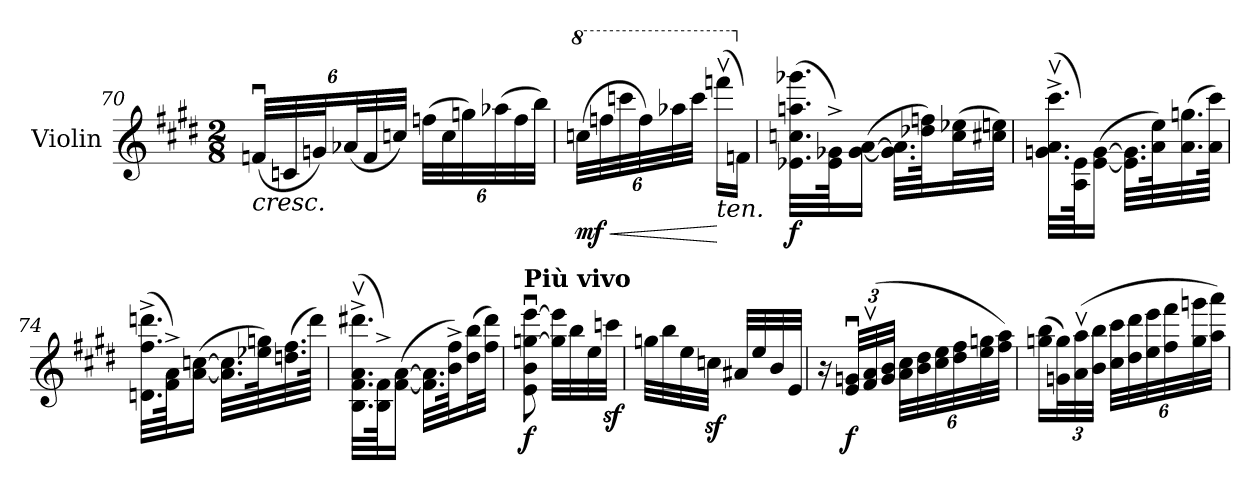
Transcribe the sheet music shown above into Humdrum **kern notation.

**kern	**dynam
*part1	*part1
*staff1	*staff1
*I"Violin	*
*I'Vln.	*
*clefG2	*
*k[f#c#g#d#]	*
*M2/8	*
*Xbrackettup	*
=70	=70
!LO:TX:b:i:t=cresc.	!
(48fnu/LLL	.
48cn/	.
48gn/J)	.
(48a-X/L	.
48f/	.
48ccn/JJJ)	.
(48ffn\LLL	.
48cc\	.
48ggn\)	.
(48aa-X\	.
48ff\	.
48bb\JJJ)	.
!!LO:LB:g=z
=71	=71
*8va	*
!	!LO:DY:b
(48cccn\LLL	mf
48fffn\	.
!	!LO:HP:b
48ccccn\	<
48fff\)	.
48aaa-X\	.
48cccc\JJJ	.
!LO:TX:b:i:t=ten.	!
(16ffffnv\LL	[
*X8va	*
16fn\JJ)	.
=72	=72
!	!LO:DY:b
(32.e-X\ 32.ccn\ 32.aan\ 32.ggg-X\LLL	f
64e-\^ 64g-X\^JK)	.
([16g-\ [16a\JJ	.
32.g-\] 32.a\]LLL	.
64dd-X\ 64ffn\JK)	.
(32cc\ 32ee-X\L	.
32cc#X\ 32een\JJJ)	.
=73	=73
(32.gn\v^ 32.a\v^ 32.ccc#\v^LLL	.
64A\ 64e\JK)	.
([16e\ [16g\JJ	.
32.e\] 32.g\]LLL	.
64a\ 64ee\K)	.
(32.a\ 32.ggn\	.
64a\ 64ccc#\JJJk)	.
=74	=74
(32.dn\^ 32.ff#\^ 32.dddn\^LLL	.
64f#\^ 64a\^JK)	.
([16a\ [16ccn\JJ	.
32.a\] 32.cc\]LLL	.
64ee-X\ 64ggn\K)	.
(32.ddn\ 32.ff#\	.
64ddd\JJJk)	.
!!LO:LB:g=z
=75	=75
(32.B\v^ 32.f#\v^ 32.a\v^ 32.ddd#X\v^LLL	.
64B\^ 64f#\^JK)	.
([16f#\ [16a\JJ	.
32.f#\] 32.a\]LLL	.
64b\^ 64ff#\^JK)	.
(32dd#\ 32bb\L	.
32ff#\ 32ddd#\JJJ)	.
=76	=76
!LO:TX:a:B:t=Più vivo	!
!	!LO:DY:b
8e\u 8b\u [8ggn\u [8eee\u	f
32gg\] 32eee\]LLL	.
32bb\	.
32ee\	.
32cccnz<\JJJ	.
=77	=77
32ggn\LLL	.
32bb\	.
32ee\	.
32ccnz<\JJJ	.
32a#X/LLL	.
32ee/	.
32b/	.
32e/JJJ	.
=78	=78
16r	.
*brackettup	*
!	!LO:DY:b
48e/u 48gn/uLLL	f
(48f#/v 48a/v	.
48g/ 48b/JJJ	.
*Xbrackettup	*
48a\ 48cc#\LLL	.
48b\ 48dd#\	.
48cc#\ 48ee\	.
48dd#\ 48ff#\	.
48ee\ 48ggn\	.
48ff#\ 48aa\JJJ)	.
!!LO:LB:g=z
=79	=79
(16ggn\ 16bb\LL	.
48gn\ 48gg\L)	.
(48a\v 48aa\v	.
48b\ 48bb\JJJ	.
48cc#\ 48ccc#\LLL	.
48dd#\ 48ddd#\	.
48ee\ 48eee\	.
48ff#\ 48fff#\	.
48gg\ 48gggn\	.
48aa\ 48aaa\JJJ)	.
=	=
*-	*-
